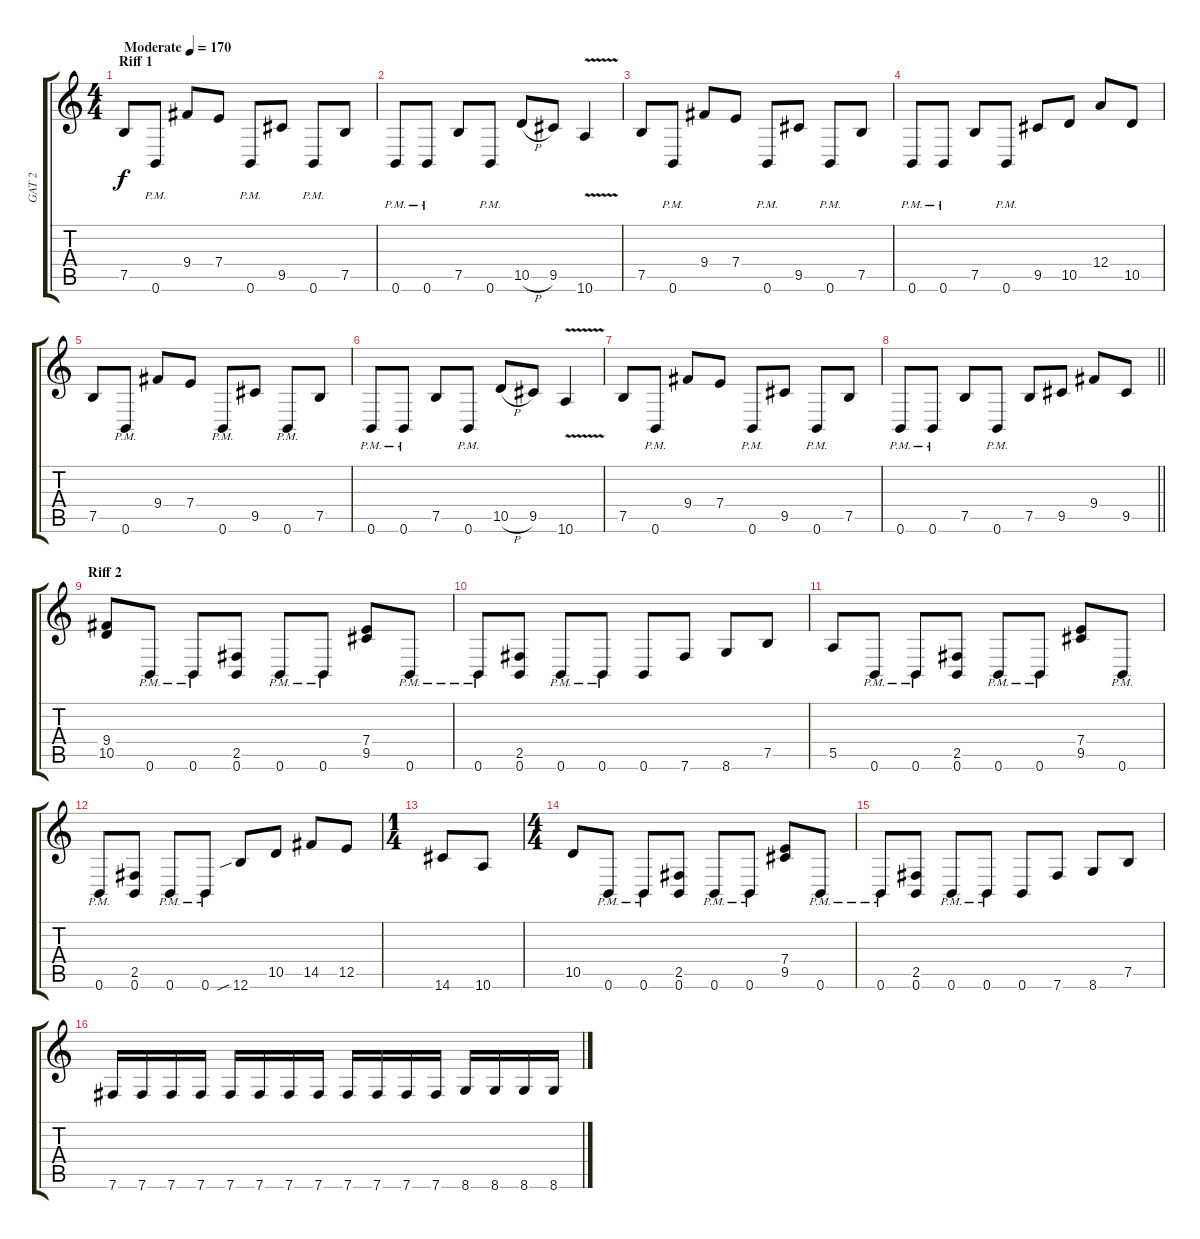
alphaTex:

\track ("GAT 2" "GAT 2") {instrument distortionguitar}
\staff {score tabs}
\tuning (B3 Gb3 D3 A2 E2 B1) {hide}
\ts (4 4)
\section ("" "Riff 1")
\tempo (170 "Moderate")
\clef g2
\ks c
7.5.8{dy f instrument distortionguitar} 0.6{pm}.8 9.4.8 7.4.8 0.6{pm}.8 9.5.8 0.6{pm}.8 7.5.8 |
0.6{pm}.8 0.6{pm}.8 7.5.8 0.6{pm}.8 10.5{h}.8 9.5.8 10.6{v}.4 |
7.5.8 0.6{pm}.8 9.4.8 7.4.8 0.6{pm}.8 9.5.8 0.6{pm}.8 7.5.8 |
0.6{pm}.8 0.6{pm}.8 7.5.8 0.6{pm}.8 9.5.8 10.5.8 12.4.8 10.5.8 |
7.5.8 0.6{pm}.8 9.4.8 7.4.8 0.6{pm}.8 9.5.8 0.6{pm}.8 7.5.8 |
0.6{pm}.8 0.6{pm}.8 7.5.8 0.6{pm}.8 10.5{h}.8 9.5.8 10.6{v}.4 |
7.5.8 0.6{pm}.8 9.4.8 7.4.8 0.6{pm}.8 9.5.8 0.6{pm}.8 7.5.8 |
\barLineRight lightlight
0.6{pm}.8 0.6{pm}.8 7.5.8 0.6{pm}.8 7.5.8 9.5.8 9.4.8 9.5.8 |
\section ("" "Riff 2")
(9.4 10.5).8 0.6{pm}.8 0.6{pm}.8 (2.5 0.6).8 0.6{pm}.8 0.6{pm}.8 (7.4 9.5).8 0.6{pm}.8 |
0.6{pm}.8 (2.5 0.6).8 0.6{pm}.8 0.6{pm}.8 0.6.8 7.6.8 8.6.8 7.5.8 |
5.5.8 0.6{pm}.8 0.6{pm}.8 (2.5 0.6).8 0.6{pm}.8 0.6{pm}.8 (7.4 9.5).8 0.6{pm}.8 |
0.6{pm}.8 (2.5 0.6).8 0.6{pm}.8 0.6{pm}.8 12.6{sib}.8 10.5.8 14.5.8 12.5.8 |
\ts (1 4)
14.6.8 10.6.8 |
\ts (4 4)
10.5.8 0.6{pm}.8 0.6{pm}.8 (2.5 0.6).8 0.6{pm}.8 0.6{pm}.8 (7.4 9.5).8 0.6{pm}.8 |
0.6{pm}.8 (2.5 0.6).8 0.6{pm}.8 0.6{pm}.8 0.6.8 7.6.8 8.6.8 7.5.8 |
7.6.16 7.6.16 7.6.16 7.6.16 7.6.16 7.6.16 7.6.16 7.6.16 7.6.16 7.6.16 7.6.16 7.6.16 8.6.16 8.6.16 8.6.16 8.6.16
